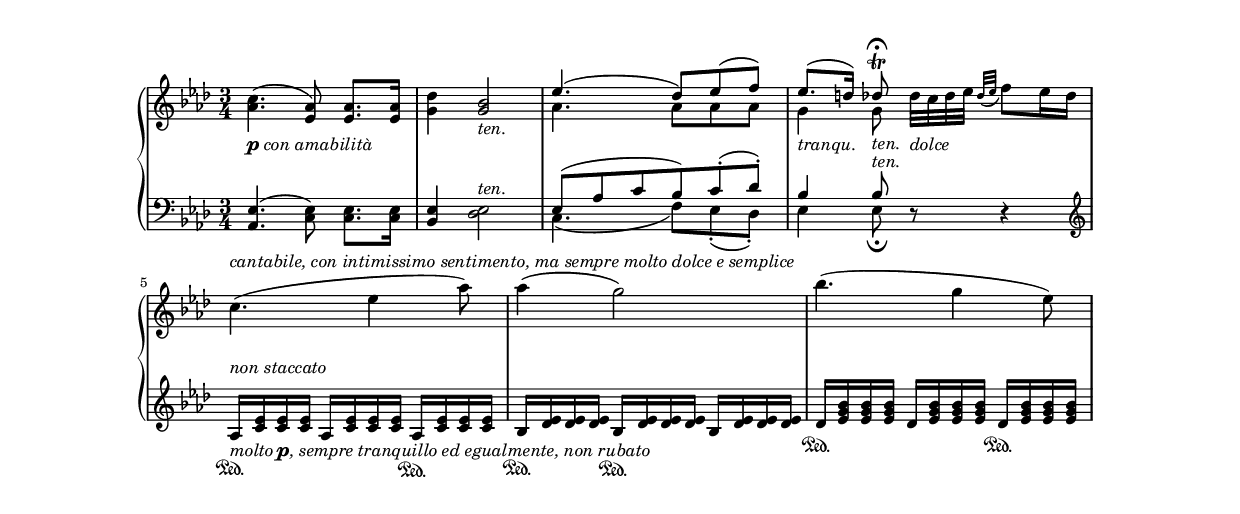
% Do not edit this file; it is automatically
% generated from Documentation/snippets/new
% This file is in the public domain.
%% Note: this file works from version 2.13.36
\version "2.13.39"
\include "english.ly"
#(set-global-staff-size 15)
\paper {
  line-width = 16\cm
  indent = 0\cm
}


\header {
  lsrtags = "headwords"
  texidoc = ""
  doctitle = "headword"
} % begin verbatim


\layout {
  \context {
    \Score
    \override PaperColumn #'keep-inside-line = ##t
    \override NonMusicalPaperColumn #'keep-inside-line = ##t
  }
}

% NR 1.8 Text

% L. v. Beethoven, Op. 110
% Piano sonata 31
% measures 1 - 7

\layout {
  \context {
    \Score
    \override SpacingSpanner #'base-shortest-duration =
    #(ly:make-moment 1 20)
  }
}

\new PianoStaff <<

  % RH staff
  \new Staff {
    \clef treble
    \key af \major
    \time 3/4

    \once \override TextScript #'staff-padding = #4
    <c'' af'>4. (
    _ \markup { \dynamic p \italic { con amabilità } }
    <af' ef'>8 )
    <af' ef'>8. [
    <af' ef'>16 ]

    |

    <df'' g'>4
    <bf' g'>2
    _ \markup { \italic { ten. } }

    |

    <<

      \new Voice {
        \voiceOne
        ef''4. (
        df''8 [ )
        ef'' (
        f'' ) ]

        |

        \once \override TextScript #'staff-padding = #4
        ef''8. (
        _ \markup { \italic { tranqu. } }
        d''16 )
        df''8 \trill \fermata
        _ \markup { \italic { ten. } }
      }

      \new Voice {
        \voiceTwo
        af'4.
        af'8 [
        af'8
        af'8 ]

        |

        g'4
        g'8
      }

    >>

    \oneVoice
    \once \override TextScript #'staff-padding = #4
    df''32
    _ \markup { \italic dolce }
    c''32
    df''32
    ef''32
    \acciaccatura { df''[ ef'' ] }
    f''8
    ef''16
    df''16

    |
    \break
    \overrideProperty "Score.NonMusicalPaperColumn"
    #'line-break-system-details #'((alignment-distances . (12)))

    c''4. (
    ^ \markup \italic { cantabile, con intimissimo sentimento,
      ma sempre molto dolce e semplice }
    ef''4
    af''8 )

    |

    af''4 (
    g''2 )

    |

    bf''4. (
    g''4
    ef''8 )

    |
  }

  % LH
  \new Staff {
    \clef bass
    \key af \major
    \time 3/4

    <ef af,>4. (
    <ef c>8 )
    <ef c>8. [
    <ef c>16 ]

    |

    <ef bf,>4
    <ef df>2 ^ \markup { \italic ten. }

    |

    <<

      \new Voice {
        \voiceOne
        ef8 [ (
        af8
        c'8
        bf8 )
        c'8 ( \staccato
        df'8 ]  ) \staccato

        |

        bf4
        bf8 ^ \markup { \italic ten. }
      }

      \new Voice {
        \voiceTwo
        c4. (
        f8 [ )
        ef8 ( \staccato
        df8 ] ) \staccato

        |

        ef4
        ef8 \fermata
      }

    >>

    \oneVoice
    r8
    r4
    \clef treble

    |

    \override Staff.SustainPedalLineSpanner #'outside-staff-priority = #1000
    \override Staff.SustainPedalLineSpanner #'staff-padding = #7
    \once \override TextScript #'padding = #2
    af16 \sustainOn
    ^ \markup \italic { non staccato }
    _ \markup \italic { molto \concat { \dynamic { p } , } sempre tranquillo
      ed egualmente, non rubato }
    <ef' c'>16
    <ef' c'>16
    <ef' c'>16
    af16
    <ef' c'>16
    <ef' c'>16
    <ef' c'>16
    af16 \sustainOn
    <ef' c'>16
    <ef' c'>16
    <ef' c'>16

    |

    bf16 \sustainOn
    <ef' df'>16
    <ef' df'>16
    <ef' df'>16
    bf16 \sustainOn
    <ef' df'>16
    <ef' df'>16
    <ef' df'>16
    bf16
    <ef' df'>16
    <ef' df'>16
    <ef' df'>16

    |

    \override Staff.SustainPedalLineSpanner #'staff-padding = #4
    df'16 \sustainOn
    <bf' g' ef'>16
    <bf' g' ef'>16
    <bf' g' ef'>16
    df'16
    <bf' g' ef'>16
    <bf' g' ef'>16
    <bf' g' ef'>16
    df'16 \sustainOn
    <bf' g' ef'>16
    <bf' g' ef'>16
    <bf' g' ef'>16

    |
  }

>>
